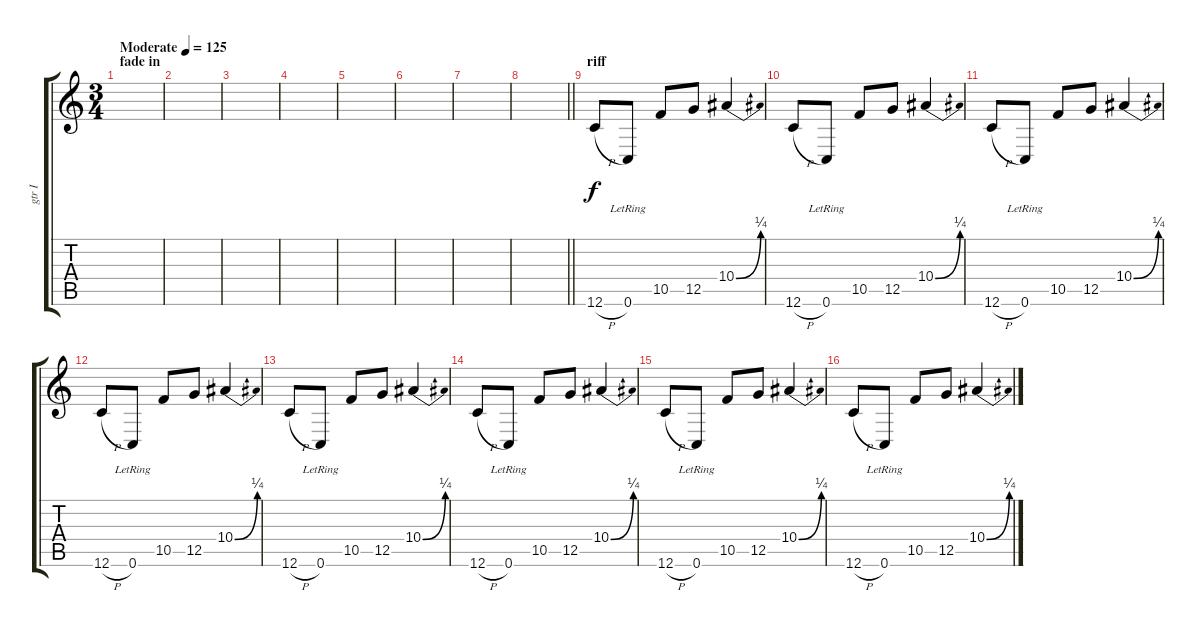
\track ("gtr I" "gtr I") {instrument electricguitarjazz}
\staff {score tabs}
\tuning (D4 A3 F3 C3 G2 C2) {hide}
\ts (3 4)
\section ("" "fade in")
\tempo (125 "Moderate")
\clef g2
\ks c
|
|
|
|
|
|
|
\barLineRight lightlight
|
\section ("" "riff")
12.6{h}.8 0.6{lr}.8 10.5.8 12.5.8 10.4{be (bend 0 0 60 1)}.4 |
12.6{h}.8 0.6{lr}.8 10.5.8 12.5.8 10.4{be (bend 0 0 60 1)}.4 |
12.6{h}.8 0.6{lr}.8 10.5.8 12.5.8 10.4{be (bend 0 0 60 1)}.4 |
12.6{h}.8 0.6{lr}.8 10.5.8 12.5.8 10.4{be (bend 0 0 60 1)}.4 |
12.6{h}.8 0.6{lr}.8 10.5.8 12.5.8 10.4{be (bend 0 0 60 1)}.4 |
12.6{h}.8 0.6{lr}.8 10.5.8 12.5.8 10.4{be (bend 0 0 60 1)}.4 |
12.6{h}.8 0.6{lr}.8 10.5.8 12.5.8 10.4{be (bend 0 0 60 1)}.4 |
12.6{h}.8 0.6{lr}.8 10.5.8 12.5.8 10.4{be (bend 0 0 60 1)}.4
